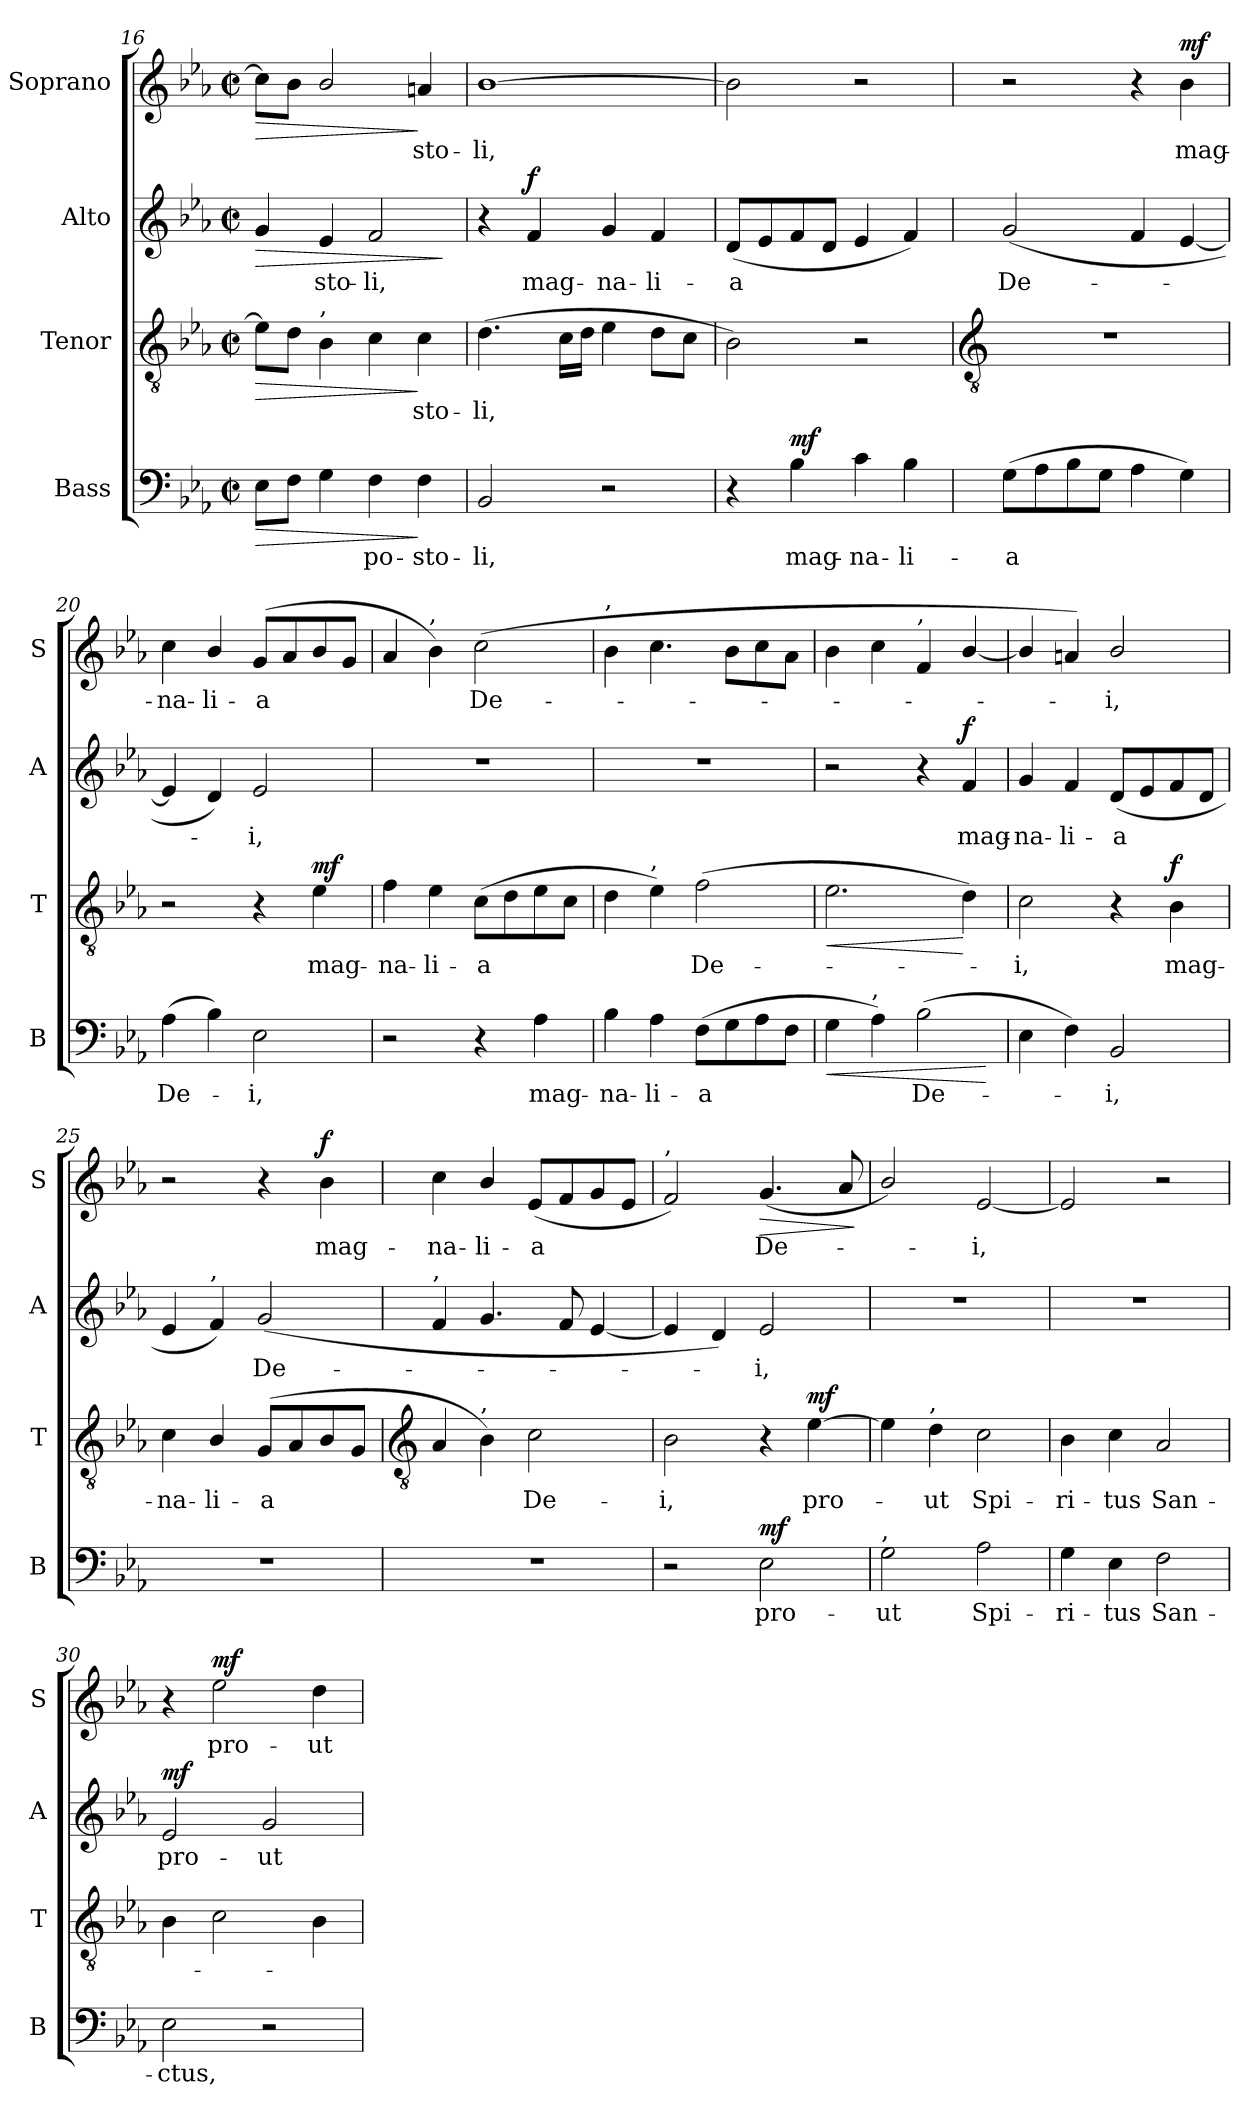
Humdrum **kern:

**kern	**text	**dynam	**kern	**text	**dynam	**kern	**text	**dynam	**kern	**text	**dynam
*part4	*part4	*part4	*part3	*part3	*part3	*part2	*part2	*part2	*part1	*part1	*part1
*staff4	*staff4	*staff4	*staff3	*staff3	*staff3	*staff2	*staff2	*staff2	*staff1	*staff1	*staff1
*I"Bass	*	*	*I"Tenor	*	*	*I"Alto	*	*	*I"Soprano	*	*
*I'B	*	*	*I'T	*	*	*I'A	*	*	*I'S	*	*
*clefF4	*	*	*clefGv2	*	*	*clefG2	*	*	*clefG2	*	*
*k[b-e-a-]	*	*	*k[b-e-a-]	*	*	*k[b-e-a-]	*	*	*k[b-e-a-]	*	*
*E-:	*	*	*E-:	*	*	*E-:	*	*	*E-:	*	*
*M2/2	*	*	*M2/2	*	*	*M2/2	*	*	*M2/2	*	*
*met(c|)	*	*	*met(c|)	*	*	*met(c|)	*	*	*met(c|)	*	*
=16	=16	=16	=16	=16	=16	=16	=16	=16	=16	=16	=16
!	!	!LO:HP:b	!	!	!LO:HP:b	!	!	!LO:HP:b	!	!	!LO:HP:b
8E-L	.	>	8e-L]	.	>	4g	.	>	8ccL]	.	>
8FJ	.	.	8dJ	.	.	.	.	.	8b-J	.	.
!	!	!	!LO:TX:a:t=,	!	!	!	!	!	!	!	!
!	!	!	!	!	!	!	!LO:LY:b	!	!	!	!
4G	.	.	4B-	.	.	4e-	sto-	.	2b-/	.	.
!	!LO:LY:b	!	!	!	!	!	!LO:LY:b	!	!	!	!
4F	po-	.	4c	.	.	2f	-li,	.	.	.	.
!	!LO:LY:b	!	!	!LO:LY:b	!	!	!	!	!	!LO:LY:b	!
4F	-sto-	]	4c	sto-	]	.	.	.	4an	sto-	]
.	.	.	.	.	.	.	.	]	.	.	.
=17	=17	=17	=17	=17	=17	=17	=17	=17	=17	=17	=17
!	!LO:LY:b	!	!	!LO:LY:b	!	!	!	!	!	!LO:LY:b	!
2BB-	-li,	.	(>4.d	-li,	.	4r	.	.	[1b-	-li,	.
!	!	!	!	!	!	!	!LO:LY:b	!LO:DY:b	!	!	!
.	.	.	.	.	.	4f	mag-	f	.	.	.
.	.	.	16cLL	.	.	.	.	.	.	.	.
.	.	.	16dJJ	.	.	.	.	.	.	.	.
!	!	!	!	!	!	!	!LO:LY:b	!	!	!	!
2r	.	.	4e-	.	.	4g	-na-	.	.	.	.
!	!	!	!	!	!	!	!LO:LY:b	!	!	!	!
.	.	.	8dL	.	.	4f	-li-	.	.	.	.
.	.	.	8cJ	.	.	.	.	.	.	.	.
=18	=18	=18	=18	=18	=18	=18	=18	=18	=18	=18	=18
!	!	!	!	!	!	!	!LO:LY:b	!	!	!	!
4r	.	.	2B-)	.	.	(<8dL	-a	.	2b-]	.	.
.	.	.	.	.	.	8e-	.	.	.	.	.
!	!LO:LY:b	!LO:DY:b	!	!	!	!	!	!	!	!	!
4B-	mag-	mf	.	.	.	8f	.	.	.	.	.
.	.	.	.	.	.	8dJ	.	.	.	.	.
!	!LO:LY:b	!	!	!	!	!	!	!	!	!	!
4c	-na-	.	2r	.	.	4e-	.	.	2r	.	.
!	!LO:LY:b	!	!	!	!	!	!	!	!	!	!
4B-	-li-	.	.	.	.	4f)	.	.	.	.	.
!!LO:LB:g=z
=19	=19	=19	=19	=19	=19	=19	=19	=19	=19	=19	=19
*	*	*	*clefGv2	*	*	*	*	*	*	*	*
!	!LO:LY:b	!	!	!	!	!	!LO:LY:b	!	!	!	!
(>8GL	-a	.	1r	.	.	(<2g	De-	.	2r	.	.
8A-	.	.	.	.	.	.	.	.	.	.	.
8B-	.	.	.	.	.	.	.	.	.	.	.
8GJ	.	.	.	.	.	.	.	.	.	.	.
4A-	.	.	.	.	.	4f	.	.	4r	.	.
!	!	!	!	!	!	!	!	!	!	!LO:LY:b	!LO:DY:b
4G)	.	.	.	.	.	[4e-	.	.	4b-	mag-	mf
=20	=20	=20	=20	=20	=20	=20	=20	=20	=20	=20	=20
!	!LO:LY:b	!	!	!	!	!	!	!	!	!LO:LY:b	!
(>4A-	De-	.	2r	.	.	4e-]	.	.	4cc	-na-	.
!	!	!	!	!	!	!	!	!	!	!LO:LY:b	!
4B-)	.	.	.	.	.	4d)	.	.	4b-/	-li-	.
!	!LO:LY:b	!	!	!	!	!	!LO:LY:b	!	!	!LO:LY:b	!
2E-	i,	.	4r	.	.	2e-	i,	.	(<8gL	-a	.
.	.	.	.	.	.	.	.	.	8a-	.	.
!	!	!	!	!LO:LY:b	!LO:DY:b	!	!	!	!	!	!
.	.	.	4e-	mag-	mf	.	.	.	8b-	.	.
.	.	.	.	.	.	.	.	.	8gJ	.	.
=21	=21	=21	=21	=21	=21	=21	=21	=21	=21	=21	=21
!	!	!	!	!LO:LY:b	!	!	!	!	!	!	!
2r	.	.	4f	-na-	.	1r	.	.	4a-	.	.
!	!	!	!	!	!	!	!	!	!LO:TX:a:t=,	!	!
!	!	!	!	!LO:LY:b	!	!	!	!	!	!	!
.	.	.	4e-	-li-	.	.	.	.	4b-)	.	.
!	!	!	!	!LO:LY:b	!	!	!	!	!	!LO:LY:b	!
4r	.	.	(>8cL	-a	.	.	.	.	(<2cc	De-	.
.	.	.	8d	.	.	.	.	.	.	.	.
!	!LO:LY:b	!	!	!	!	!	!	!	!	!	!
4A-	mag-	.	8e-	.	.	.	.	.	.	.	.
.	.	.	8cJ	.	.	.	.	.	.	.	.
=22	=22	=22	=22	=22	=22	=22	=22	=22	=22	=22	=22
!	!	!	!	!	!	!	!	!	!LO:TX:a:t=,	!	!
!	!LO:LY:b	!	!	!	!	!	!	!	!	!	!
4B-	-na-	.	4d	.	.	1r	.	.	4b-	.	.
!	!	!	!LO:TX:a:t=,	!	!	!	!	!	!	!	!
!	!LO:LY:b	!	!	!	!	!	!	!	!	!	!
4A-	-li-	.	4e-)	.	.	.	.	.	4.cc	.	.
!	!LO:LY:b	!	!	!LO:LY:b	!	!	!	!	!	!	!
(>8FL	-a	.	(>2f	De-	.	.	.	.	.	.	.
8G	.	.	.	.	.	.	.	.	8b-L	.	.
8A-	.	.	.	.	.	.	.	.	8cc	.	.
8FJ	.	.	.	.	.	.	.	.	8a-J	.	.
=23	=23	=23	=23	=23	=23	=23	=23	=23	=23	=23	=23
!	!	!LO:HP:b	!	!	!LO:HP:b	!	!	!	!	!	!
4G	.	<	2.e-	.	<	2r	.	.	4b-	.	.
!LO:TX:a:t=,	!	!	!	!	!	!	!	!	!	!	!
4A-)	.	.	.	.	.	.	.	.	4cc	.	.
!	!	!	!	!	!	!	!	!	!LO:TX:a:t=,	!	!
!	!LO:LY:b	!	!	!	!	!	!	!	!	!	!
(>2B-	De-	.	.	.	.	4r	.	.	4f	.	.
!	!	!	!	!	!	!	!LO:LY:b	!LO:DY:b	!	!	!
.	.	.	4d)	.	[	4f	mag-	f	[4b-/	.	.
.	.	[	.	.	.	.	.	.	.	.	.
=24	=24	=24	=24	=24	=24	=24	=24	=24	=24	=24	=24
!	!	!	!	!LO:LY:b	!	!	!LO:LY:b	!	!	!	!
4E-	.	.	2c	i,	.	4g	-na-	.	4b-/]	.	.
!	!	!	!	!	!	!	!LO:LY:b	!	!	!	!
4F)	.	.	.	.	.	4f	-li-	.	4an)	.	.
!	!LO:LY:b	!	!	!	!	!	!LO:LY:b	!	!	!LO:LY:b	!
2BB-	i,	.	4r	.	.	(<8dL	-a	.	2b-/	i,	.
.	.	.	.	.	.	8e-	.	.	.	.	.
!	!	!	!	!LO:LY:b	!LO:DY:b	!	!	!	!	!	!
.	.	.	4B-	mag-	f	8f	.	.	.	.	.
.	.	.	.	.	.	8dJ	.	.	.	.	.
=25	=25	=25	=25	=25	=25	=25	=25	=25	=25	=25	=25
!	!	!	!	!LO:LY:b	!	!	!	!	!	!	!
1r	.	.	4c	-na-	.	4e-	.	.	2r	.	.
!	!	!	!	!	!	!LO:TX:a:t=,	!	!	!	!	!
!	!	!	!	!LO:LY:b	!	!	!	!	!	!	!
.	.	.	4B-/	-li-	.	4f)	.	.	.	.	.
!	!	!	!	!LO:LY:b	!	!	!LO:LY:b	!	!	!	!
.	.	.	(<8GL	-a	.	(<2g	De-	.	4r	.	.
.	.	.	8A-	.	.	.	.	.	.	.	.
!	!	!	!	!	!	!	!	!	!	!LO:LY:b	!LO:DY:b
.	.	.	8B-	.	.	.	.	.	4b-	mag-	f
.	.	.	8GJ	.	.	.	.	.	.	.	.
!!LO:LB:g=z
=26	=26	=26	=26	=26	=26	=26	=26	=26	=26	=26	=26
*	*	*	*clefGv2	*	*	*	*	*	*	*	*
!	!	!	!	!	!	!LO:TX:a:t=,	!	!	!	!	!
!	!	!	!	!	!	!	!	!	!	!LO:LY:b	!
1r	.	.	4A-	.	.	4f	.	.	4cc	-na-	.
!	!	!	!LO:TX:a:t=,	!	!	!	!	!	!	!	!
!	!	!	!	!	!	!	!	!	!	!LO:LY:b	!
.	.	.	4B-)	.	.	4.g	.	.	4b-/	-li-	.
!	!	!	!	!LO:LY:b	!	!	!	!	!	!LO:LY:b	!
.	.	.	2c	De-	.	.	.	.	(<8e-L	-a	.
.	.	.	.	.	.	8f	.	.	8f	.	.
.	.	.	.	.	.	[4e-	.	.	8g	.	.
.	.	.	.	.	.	.	.	.	8e-J	.	.
=27	=27	=27	=27	=27	=27	=27	=27	=27	=27	=27	=27
!	!	!	!	!	!	!	!	!	!LO:TX:a:t=,	!	!
!	!	!	!	!LO:LY:b	!	!	!	!	!	!	!
2r	.	.	2B-	-i,	.	4e-]	.	.	2f)	.	.
.	.	.	.	.	.	4d)	.	.	.	.	.
!	!LO:LY:b	!LO:DY:b	!	!	!	!	!LO:LY:b	!	!	!LO:LY:b	!LO:HP:b
2E-	pro-	mf	4r	.	.	2e-	i,	.	(<4.g	De-	>
!	!	!	!	!LO:LY:b	!LO:DY:b	!	!	!	!	!	!
.	.	.	[4e-	pro-	mf	.	.	.	.	.	.
.	.	.	.	.	.	.	.	.	8a-	.	.
.	.	.	.	.	.	.	.	.	.	.	]
=28	=28	=28	=28	=28	=28	=28	=28	=28	=28	=28	=28
!LO:TX:a:t=,	!	!	!	!	!	!	!	!	!	!	!
!	!LO:LY:b	!	!	!	!	!	!	!	!	!	!
2G	-ut	.	4e-]	.	.	1r	.	.	2b-/)	.	.
!	!	!	!LO:TX:a:t=,	!	!	!	!	!	!	!	!
!	!	!	!	!LO:LY:b	!	!	!	!	!	!	!
.	.	.	4d	ut	.	.	.	.	.	.	.
!	!LO:LY:b	!	!	!LO:LY:b	!	!	!	!	!	!LO:LY:b	!
2A-	Spi-	.	2c	Spi-	.	.	.	.	[2e-	i,	.
=29	=29	=29	=29	=29	=29	=29	=29	=29	=29	=29	=29
!	!LO:LY:b	!	!	!LO:LY:b	!	!	!	!	!	!	!
4G	-ri-	.	4B-	-ri-	.	1r	.	.	2e-]	.	.
!	!LO:LY:b	!	!	!LO:LY:b	!	!	!	!	!	!	!
4E-	-tus	.	4c	-tus	.	.	.	.	.	.	.
!	!LO:LY:b	!	!	!LO:LY:b	!	!	!	!	!	!	!
2F	San-	.	2A-	San-	.	.	.	.	2r	.	.
=30	=30	=30	=30	=30	=30	=30	=30	=30	=30	=30	=30
!	!LO:LY:b	!	!	!	!	!	!LO:LY:b	!LO:DY:b	!	!	!
2E-	-ctus,	.	4B-	.	.	2e-	pro-	mf	4r	.	.
!	!	!	!	!	!	!	!	!	!	!LO:LY:b	!LO:DY:b
.	.	.	2c	.	.	.	.	.	2ee-	pro-	mf
!	!	!	!	!	!	!	!LO:LY:b	!	!	!	!
2r	.	.	.	.	.	2g	-ut	.	.	.	.
!	!	!	!	!	!	!	!	!	!	!LO:LY:b	!
.	.	.	4B-\	.	.	.	.	.	4dd	-ut	.
=	=	=	=	=	=	=	=	=	=	=	=
*-	*-	*-	*-	*-	*-	*-	*-	*-	*-	*-	*-
